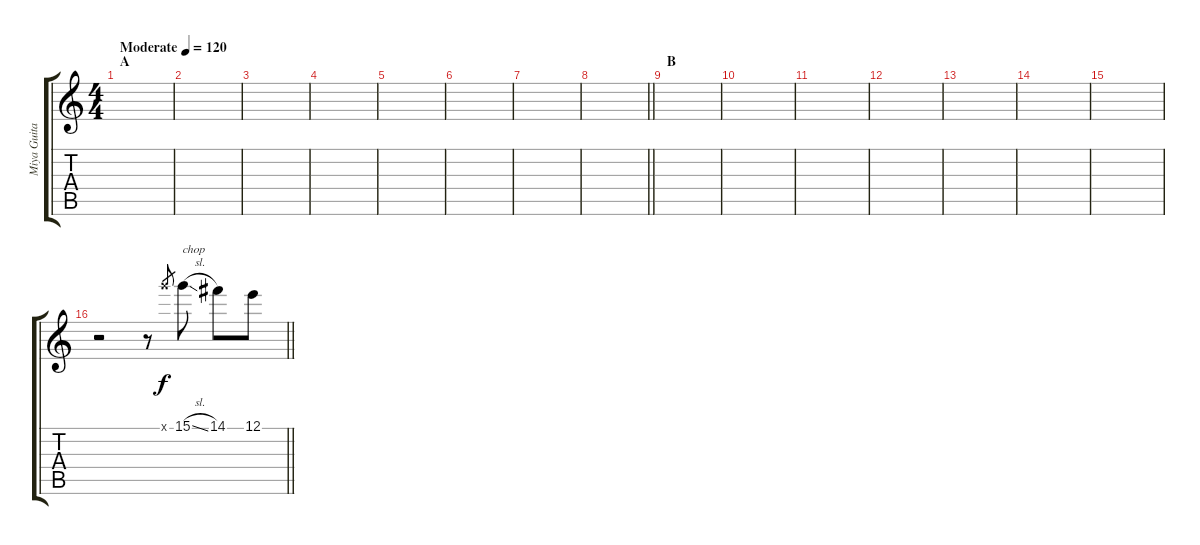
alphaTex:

\track ("Miya Guitar II" "Miya Guita") {instrument overdrivenguitar}
\staff {score tabs}
\tuning (E4 B3 G3 D3 A2 E2) {hide}
\ts (4 4)
\section ("" "A")
\tempo (120 "Moderate")
\clef g2
\ks c
|
|
|
|
|
|
|
\barLineRight lightlight
|
\section ("" "B")
|
|
|
|
|
|
|
\barLineRight lightlight
r.2 r.8 15.1{x}.8{gr} 15.1{sl}.8{txt "chop"} 14.1.8 12.1.8
